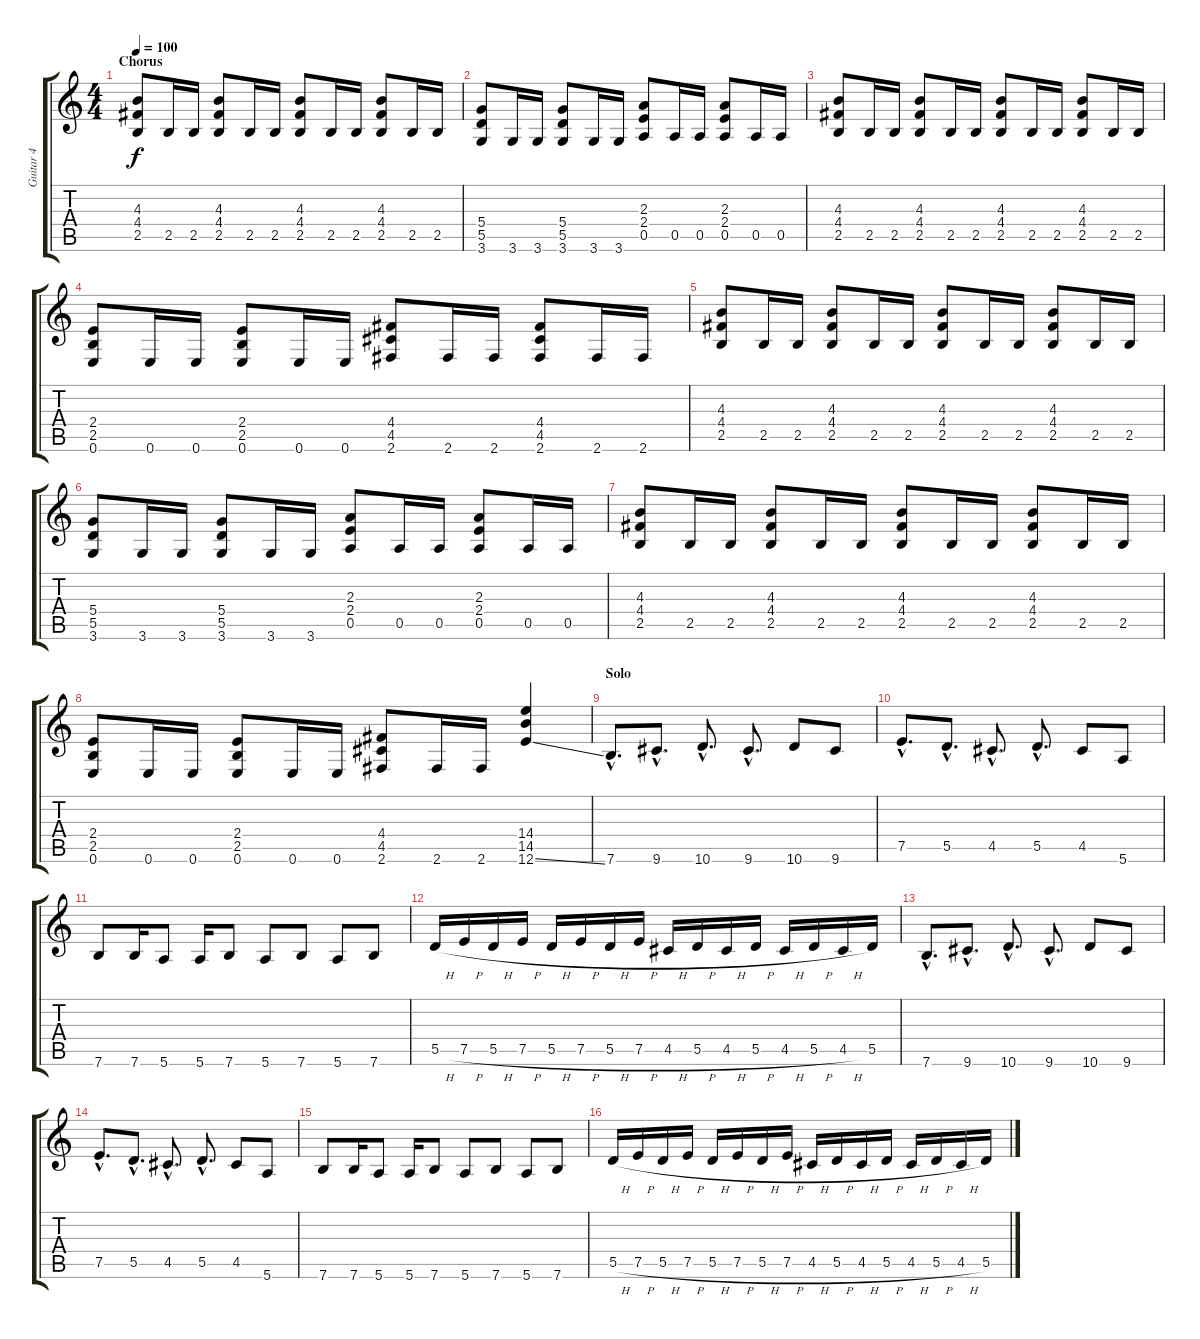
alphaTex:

\track ("Guitar 4" "Guitar 4") {instrument distortionguitar}
\staff {score tabs}
\tuning (E4 B3 G3 D3 A2 E2) {hide}
\ts (4 4)
\section ("" "Chorus")
\tempo 100
\clef g2
\ks c
(4.3 4.4 2.5).8{dy f} 2.5.16 2.5.16 (4.3 4.4 2.5).8 2.5.16 2.5.16 (4.3 4.4 2.5).8 2.5.16 2.5.16 (4.3 4.4 2.5).8 2.5.16 2.5.16 |
(5.4 5.5 3.6).8 3.6.16 3.6.16 (5.4 5.5 3.6).8 3.6.16 3.6.16 (2.3 2.4 0.5).8 0.5.16 0.5.16 (2.3 2.4 0.5).8 0.5.16 0.5.16 |
(4.3 4.4 2.5).8 2.5.16 2.5.16 (4.3 4.4 2.5).8 2.5.16 2.5.16 (4.3 4.4 2.5).8 2.5.16 2.5.16 (4.3 4.4 2.5).8 2.5.16 2.5.16 |
(2.4 2.5 0.6).8 0.6.16 0.6.16 (2.4 2.5 0.6).8 0.6.16 0.6.16 (4.4 4.5 2.6).8 2.6.16 2.6.16 (4.4 4.5 2.6).8 2.6.16 2.6.16 |
(4.3 4.4 2.5).8 2.5.16 2.5.16 (4.3 4.4 2.5).8 2.5.16 2.5.16 (4.3 4.4 2.5).8 2.5.16 2.5.16 (4.3 4.4 2.5).8 2.5.16 2.5.16 |
(5.4 5.5 3.6).8 3.6.16 3.6.16 (5.4 5.5 3.6).8 3.6.16 3.6.16 (2.3 2.4 0.5).8 0.5.16 0.5.16 (2.3 2.4 0.5).8 0.5.16 0.5.16 |
(4.3 4.4 2.5).8 2.5.16 2.5.16 (4.3 4.4 2.5).8 2.5.16 2.5.16 (4.3 4.4 2.5).8 2.5.16 2.5.16 (4.3 4.4 2.5).8 2.5.16 2.5.16 |
(2.4 2.5 0.6).8 0.6.16 0.6.16 (2.4 2.5 0.6).8 0.6.16 0.6.16 (4.4 4.5 2.6).8 2.6.16 2.6.16 (14.4 14.5 12.6{ss}).4 |
\section ("" "Solo")
7.6{hac}.8{d} 9.6{hac}.8{d} 10.6{hac}.8{d} 9.6{hac}.8{d} 10.6.8 9.6.8 |
7.5{hac}.8{d} 5.5{hac}.8{d} 4.5{hac}.8{d} 5.5{hac}.8{d} 4.5.8 5.6.8 |
7.6.8 7.6.16 5.6.8 5.6.16 7.6.8 5.6.8 7.6.8 5.6.8 7.6.8 |
5.5{h}.16 7.5{h}.16 5.5{h}.16 7.5{h}.16 5.5{h}.16 7.5{h}.16 5.5{h}.16 7.5{h}.16 4.5{h}.16 5.5{h}.16 4.5{h}.16 5.5{h}.16 4.5{h}.16 5.5{h}.16 4.5{h}.16 5.5.16 |
7.6{hac}.8{d} 9.6{hac}.8{d} 10.6{hac}.8{d} 9.6{hac}.8{d} 10.6.8 9.6.8 |
7.5{hac}.8{d} 5.5{hac}.8{d} 4.5{hac}.8{d} 5.5{hac}.8{d} 4.5.8 5.6.8 |
7.6.8 7.6.16 5.6.8 5.6.16 7.6.8 5.6.8 7.6.8 5.6.8 7.6.8 |
5.5{h}.16 7.5{h}.16 5.5{h}.16 7.5{h}.16 5.5{h}.16 7.5{h}.16 5.5{h}.16 7.5{h}.16 4.5{h}.16 5.5{h}.16 4.5{h}.16 5.5{h}.16 4.5{h}.16 5.5{h}.16 4.5{h}.16 5.5.16
